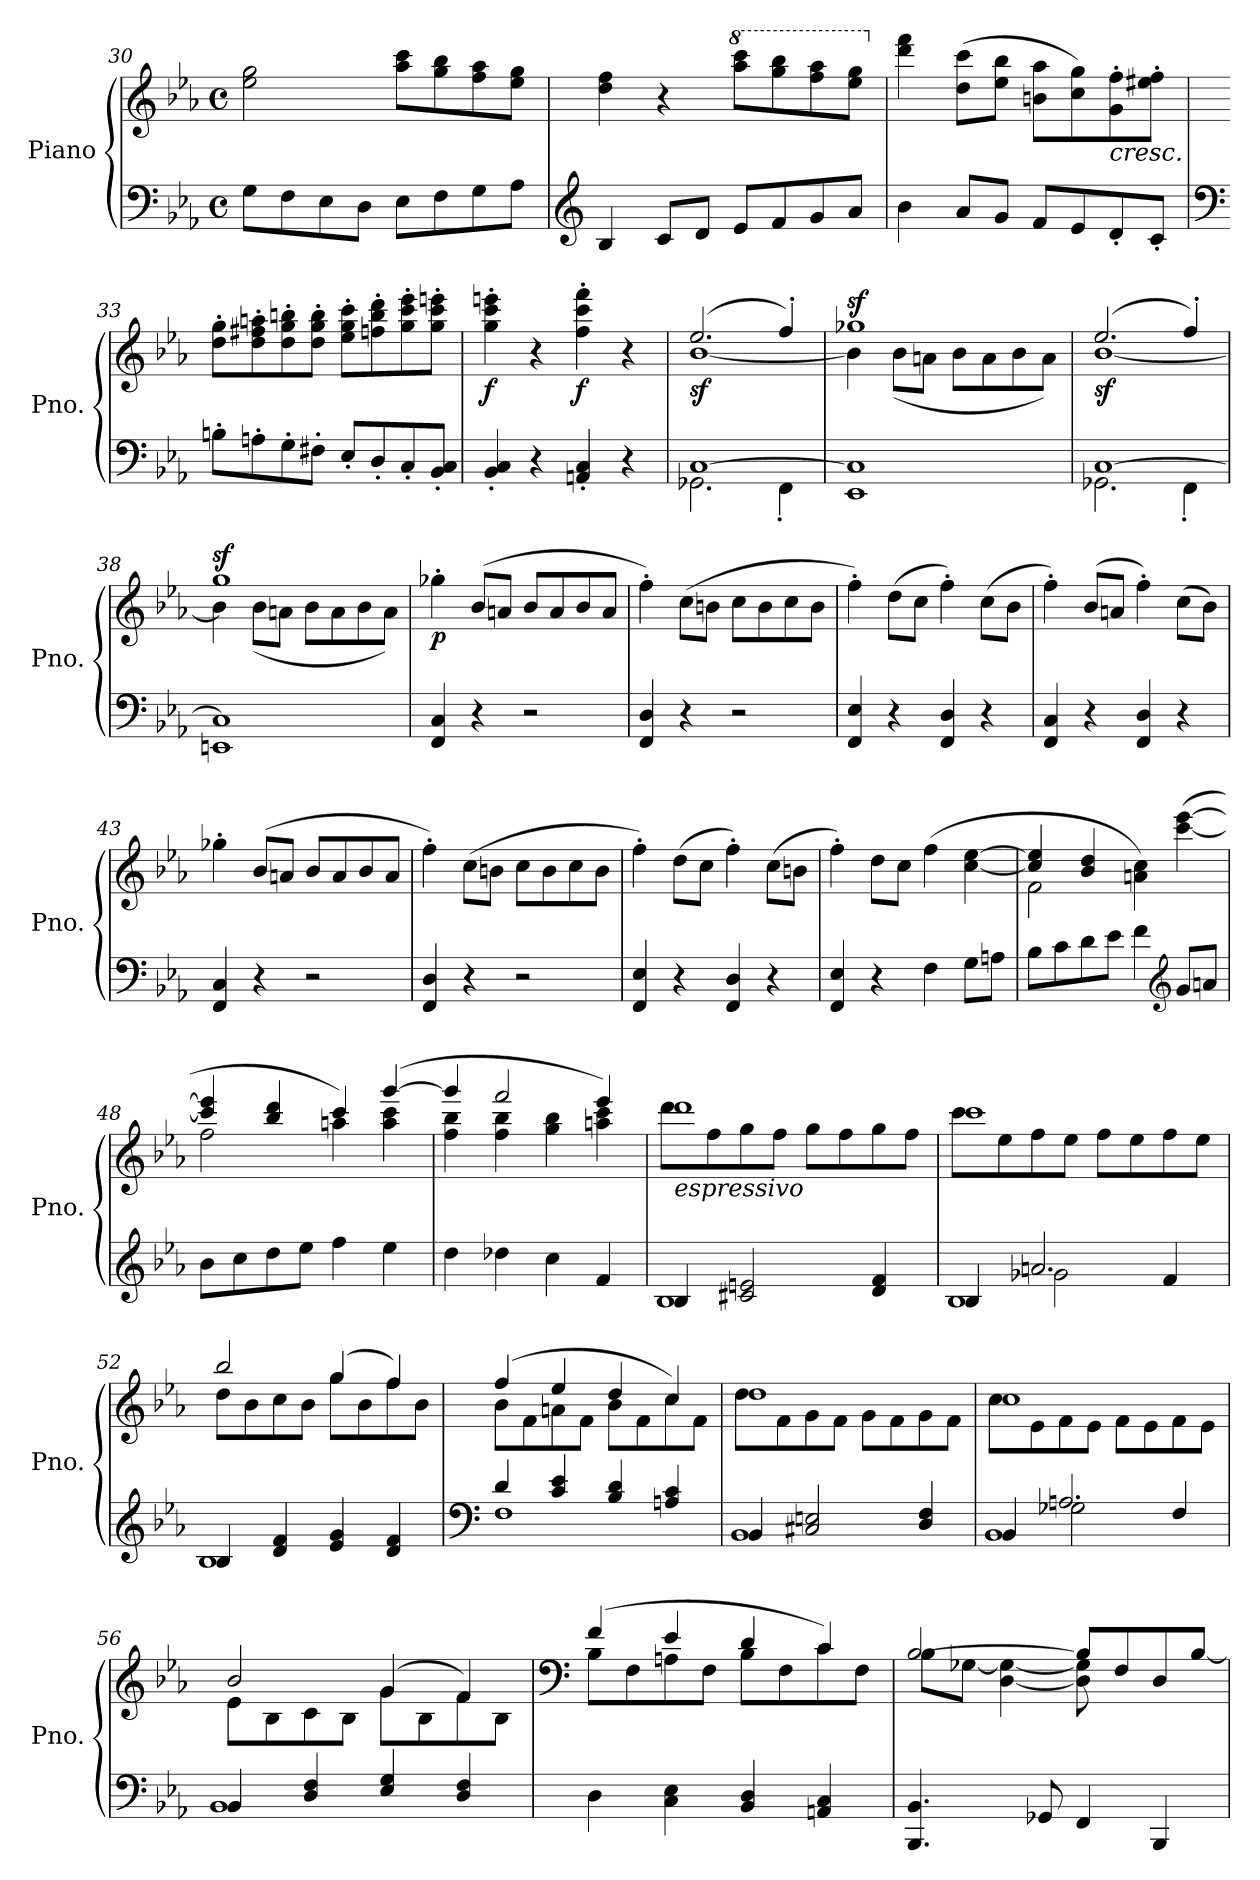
**kern	**kern	**dynam
*part1	*part1	*part1
*staff2	*staff1	*staff1/2
*I"Piano	*	*
*I'Pno.	*	*
*clefF4	*clefG2	*
*k[b-e-a-]	*k[b-e-a-]	*
*M4/4	*M4/4	*
*met(c)	*met(c)	*
=30	=30	=30
8G\L	2ee-\ 2gg\	.
8F\	.	.
8E-\	.	.
8D\J	.	.
8E-\L	8aa-\ 8ccc\L	.
8F\	8gg\ 8bb-\	.
8G\	8ff\ 8aa-\	.
8A-\J	8ee-\ 8gg\J	.
=31	=31	=31
*clefG2	*	*
4B-/	4dd\ 4ff\	.
8c/L	4r	.
8d/J	.	.
*	*8va	*
8e-/L	8aaa-\ 8cccc\L	.
8f/	8ggg\ 8bbb-\	.
8g/	8fff\ 8aaa-\	.
8a-/J	8eee-\ 8ggg\J	.
=32	=32	=32
*	*X8va	*
4b-\	4ddd\ 4fff\	.
8a-/L	(>8dd\ 8ccc\L	.
8g/J	8ee-\ 8bb-\J	.
8f/L	8bn\ 8aa-\L	.
8e-/	8cc\ 8gg\)	.
!	!LO:TX:b:i:t=cresc.	!
8d'/	8g\' 8ff\'	.
8c'/J	8ee#X\' 8ff\'J	.
!!LO:LB:g=z
=33	=33	=33
*clefF4	*	*
8Bn'\L	8dd\' 8gg\'L	.
8An'\	8dd\' 8ff#X\' 8aan\'	.
8G'\	8dd\' 8gg\' 8bbn\'	.
8F#X'\J	8dd\' 8gg\' 8bb\'J	.
8E-'/L	8ee-\' 8gg\' 8ccc\'L	.
8D'/	8ffn\' 8bb\' 8ddd\'	.
8C'/	8gg\' 8ccc\' 8eee-\'	.
8BB-/' 8C/'J	8gg\' 8ccc\' 8eeen\'J	.
=34	=34	=34
!	!	!LO:DY:b
4BB-/' 4C/'	4gg\' 4ccc\' 4eeen\'	f
4r	4r	.
!	!	!LO:DY:b
4AAn/' 4C/'	4ff\' 4ccc\' 4fff\'	f
4r	4r	.
=35	=35	=35
*^	*^	*
!	!	!	!	!LO:DY:b
[1C	2.GG-X\	(>2.ee-/	[1b-	sf
.	4FF'\	4ff'/)	.	.
=36	=36	=36	=36	=36
!	!	!	!	!LO:DY:a
1C]	1EE-	1gg-X	4b-\]	sf
.	.	.	(<8b-\L	.
.	.	.	8an\J	.
.	.	.	8b-\L	.
.	.	.	8a\	.
.	.	.	8b-\	.
.	.	.	8a\J)	.
=37	=37	=37	=37	=37
!	!	!	!	!LO:DY:b
[1C	2.GG-X\	(>2.ee-/	[1b-	sf
.	4FF'\	4ff'/)	.	.
=38	=38	=38	=38	=38
!	!	!	!	!LO:DY:a
1C]	1EEn	1gg	4b-\]	sf
.	.	.	(<8b-\L	.
.	.	.	8an\J	.
.	.	.	8b-\L	.
.	.	.	8a\	.
.	.	.	8b-\	.
.	.	.	8a\J)	.
*v	*v	*	*	*
!!LO:LB:g=z
=39	=39	=39	=39
!	!	!	!LO:DY:b
*	*v	*v	*
4FF/ 4C/	4gg-X'\	p
4r	(>8b-/L	.
.	8an/J	.
2r	8b-/L	.
.	8a/	.
.	8b-/	.
.	8a/J	.
=40	=40	=40
4FF/ 4D/	4ff'\)	.
4r	(>8cc\L	.
.	8bn\J	.
2r	8cc\L	.
.	8b\	.
.	8cc\	.
.	8b\J	.
=41	=41	=41
4FF/ 4E-/	4ff'\)	.
4r	(>8dd\L	.
.	8cc\J	.
4FF/ 4D/	4ff'\)	.
4r	(>8cc\L	.
.	8b-\J	.
=42	=42	=42
4FF/ 4C/	4ff'\)	.
4r	(>8b-/L	.
.	8an/J	.
4FF/ 4D/	4ff'\)	.
4r	(>8cc\L	.
.	8b-\J)	.
=43	=43	=43
4FF/ 4C/	4gg-X'\	.
4r	(>8b-/L	.
.	8an/J	.
2r	8b-/L	.
.	8a/	.
.	8b-/	.
.	8a/J	.
=44	=44	=44
4FF/ 4D/	4ff'\)	.
4r	(>8cc\L	.
.	8bn\J	.
2r	8cc\L	.
.	8b\	.
.	8cc\	.
.	8b\J	.
!!LO:LB:g=z
=45	=45	=45
4FF/ 4E-/	4ff'\)	.
4r	(>8dd\L	.
.	8cc\J	.
4FF/ 4D/	4ff'\)	.
4r	(>8cc\L	.
.	8bn\J	.
=46	=46	=46
4FF/ 4E-/	4ff'\)	.
4r	8dd\L	.
.	8cc\J	.
4F\	(>4ff\	.
8G\L	[4cc\ [4ee-\	.
8An\J	.	.
=47	=47	=47
*	*^	*
8B-\L	4cc/] 4ee-/]	2f\	.
8c\	.	.	.
8d\	4b-/ 4dd/	.	.
8e-\J	.	.	.
4f\	4an\ 4cc\)	4ryy	.
*clefG2	*	*	*
8g/L	(>[4ccc\ [4eee-\	4rffyy	.
8an/J	.	.	.
=48	=48	=48	=48
8b-\L	4ccc/] 4eee-/]	2ff\	.
8cc\	.	.	.
8dd\	4bb-/ 4ddd/	.	.
8ee-\J	.	.	.
4ff\	4ccc/)	4aan\	.
4ee-\	(>[4ggg/	4aa\ 4ccc\	.
=49	=49	=49	=49
4dd\	4ggg/]	4ff\ 4bb-\	.
4dd-X\	2fff/	4ff\ 4bb-\	.
4cc\	.	4gg\ 4bb-\	.
4f/	4eee-/)	4aan\ 4ccc\	.
!!LO:LB:g=z	!!
=50	=50	=50	=50
*^	*	*	*
!	!	!LO:TX:b:i:t=espressivo	!	!
4B-/	1B-	1ddd	8ddd\L	.
.	.	.	8ff\	.
2c#X/ 2en/	.	.	8gg\	.
.	.	.	8ff\J	.
.	.	.	8gg\L	.
.	.	.	8ff\	.
4d/ 4f/	.	.	8gg\	.
.	.	.	8ff\J	.
=51	=51	=51	=51	=51
*	*^	*	*	*
4B-/	1B-	4ryy	1ccc	8ccc\L	.
.	.	.	.	8ee-\	.
2.an/	.	2g-X\	.	8ff\	.
.	.	.	.	8ee-\J	.
.	.	.	.	8ff\L	.
.	.	.	.	8ee-\	.
.	.	4f/	.	8ff\	.
.	.	.	.	8ee-\J	.
*	*v	*v	*	*	*
=52	=52	=52	=52	=52
4B-/	1B-	2bb-/	8dd\L	.
.	.	.	8b-\	.
4d/ 4f/	.	.	8cc\	.
.	.	.	8b-\J	.
4e-/ 4g/	.	(>4gg/	8gg\L	.
.	.	.	8b-\	.
4d/ 4f/	.	4ff/)	8ff\	.
.	.	.	8b-\J	.
=53	=53	=53	=53	=53
*clefF4	*	*	*	*
4d/	1F	(>4ff/	8b-\L	.
.	.	.	8f\	.
4c/ 4e-/	.	4ee-/	8an\	.
.	.	.	8f\J	.
4B-/ 4d/	.	4dd/	8b-\L	.
.	.	.	8f\	.
4An/ 4c/	.	4cc/)	8cc\	.
.	.	.	8f\J	.
=54	=54	=54	=54	=54
4BB-/	1BB-	1dd	8dd\L	.
.	.	.	8f\	.
2C#X/ 2En/	.	.	8g\	.
.	.	.	8f\J	.
.	.	.	8g\L	.
.	.	.	8f\	.
4D/ 4F/	.	.	8g\	.
.	.	.	8f\J	.
!!LO:LB:g=z	!!
=55	=55	=55	=55	=55
*	*^	*	*	*
4BB-/	1BB-	4ryy	1cc	8cc\L	.
.	.	.	.	8e-\	.
2An/	.	2G-X'\	.	8f\	.
.	.	.	.	8e-\J	.
.	.	.	.	8f\L	.
.	.	.	.	8e-\	.
4F/	.	4ryy	.	8f\	.
.	.	.	.	8e-\J	.
*	*v	*v	*	*	*
=56	=56	=56	=56	=56
4BB-/	1BB-	2b-/	8e-\L	.
.	.	.	8B-\	.
4D/ 4F/	.	.	8c\	.
.	.	.	8B-\J	.
4E-/ 4G/	.	(>4g/	8g\L	.
.	.	.	8B-\	.
4D/ 4F/	.	4f/)	8f\	.
.	.	.	8B-\J	.
*v	*v	*	*	*
=57	=57	=57	=57
*	*clefF4	*	*
4D\	(>4f/	8B-\L	.
.	.	8F\	.
4C\ 4E-\	4e-/	8An\	.
.	.	8F\J	.
4BB-/ 4D/	4d/	8B-\L	.
.	.	8F\	.
4AAn/ 4C/	4c/)	8c\	.
.	.	8F\J	.
=58	=58	=58	=58
4.BBB-/ 4.BB-/	[2B-/	8B-\L	.
.	.	[8G-X\J	.
.	.	[4D\ 4G-\_	.
8GG-X/	.	.	.
4FF/	8B-/L]	8D\] 8G-\]	.
.	8F/	8ryy	.
4BBB-/	8D/	4ryy	.
.	[8B-/J	.	.
*	*v	*v	*
=	=	=
*-	*-	*-
